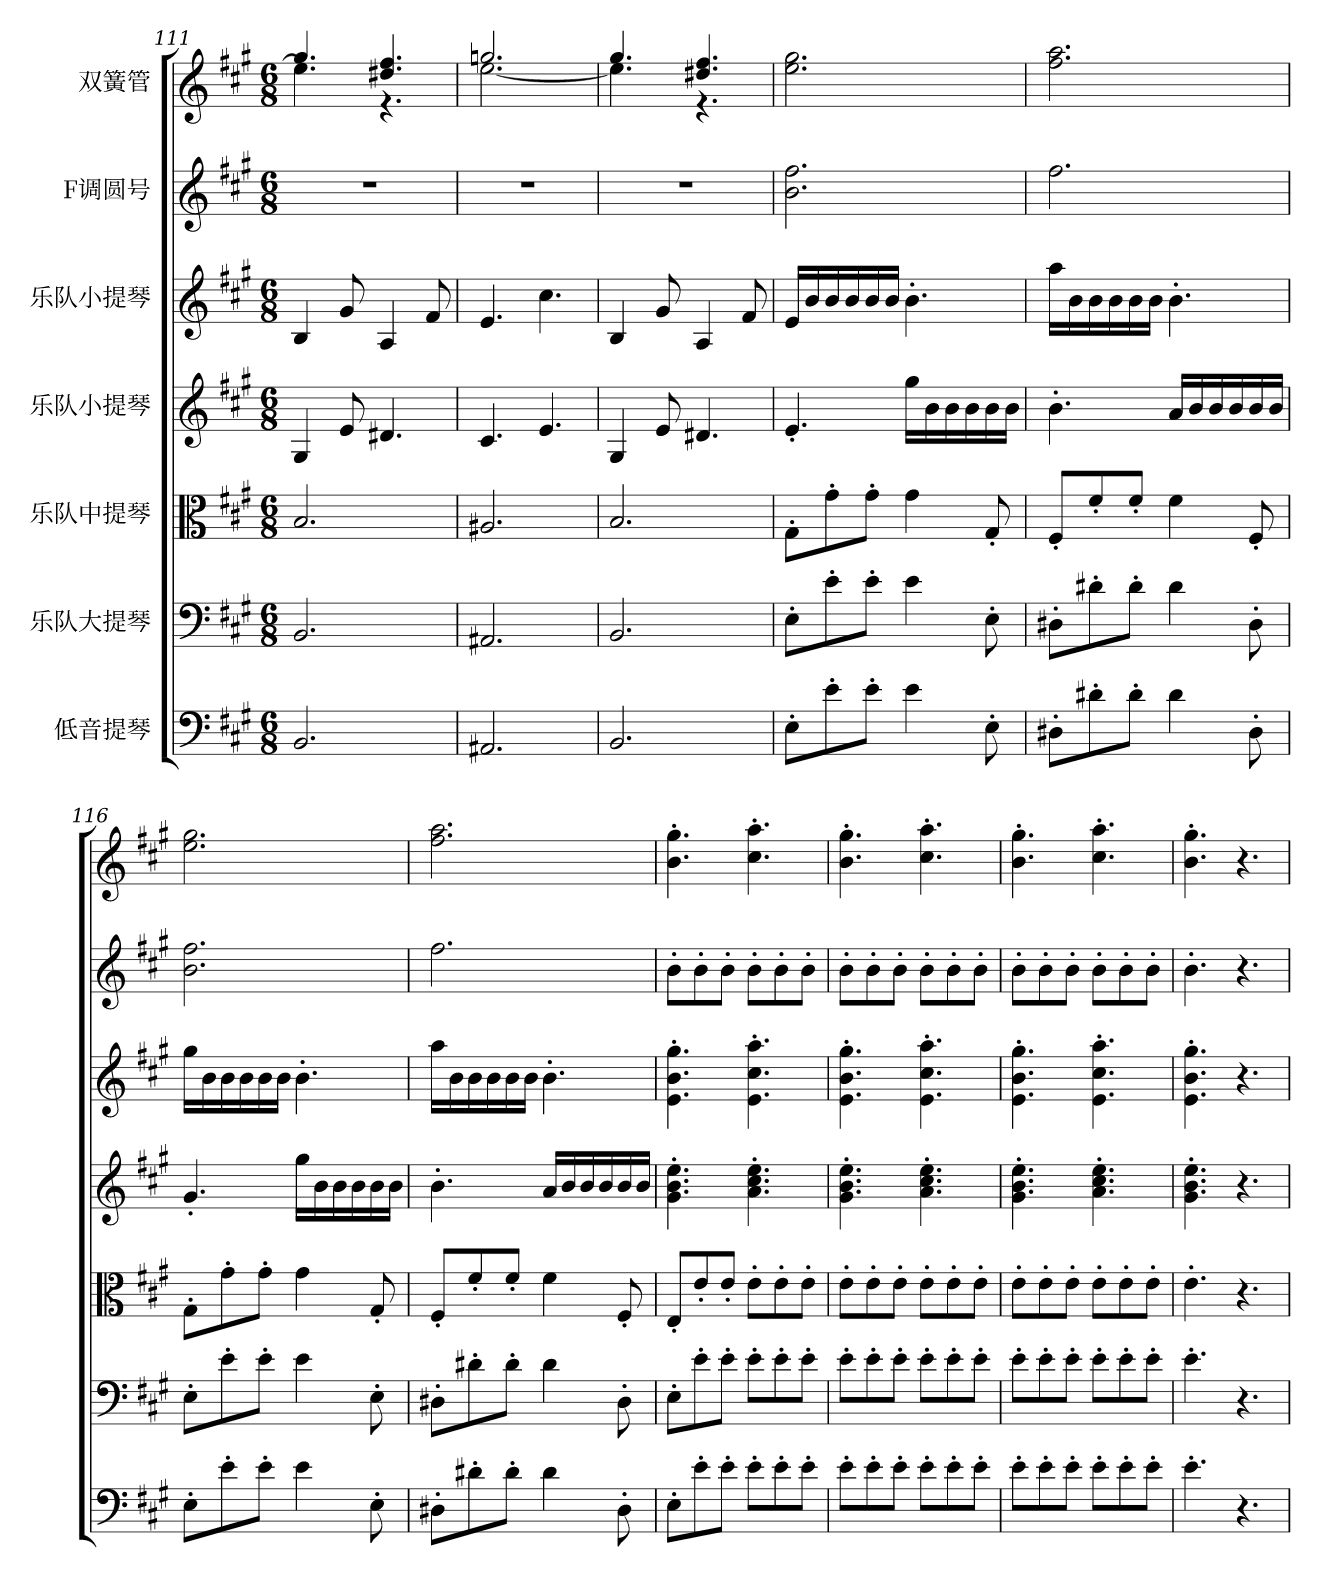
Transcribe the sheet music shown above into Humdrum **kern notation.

**kern	**kern	**kern	**kern	**kern	**kern	**kern
*part7	*part6	*part5	*part4	*part3	*part2	*part1
*staff7	*staff6	*staff5	*staff4	*staff3	*staff2	*staff1
*I"低音提琴	*I"乐队大提琴	*I"乐队中提琴	*I"乐队小提琴	*I"乐队小提琴	*I"F调圆号	*I"双簧管
*clefF4	*clefF4	*clefC3	*clefG2	*clefG2	*clefG2	*clefG2
*ITrd7c12	*	*	*	*	*ITrd4c7	*
*k[f#c#g#]	*k[f#c#g#]	*k[f#c#g#]	*k[f#c#g#]	*k[f#c#g#]	*k[f#c#]	*k[f#c#g#]
*M6/8	*M6/8	*M6/8	*M6/8	*M6/8	*M6/8	*M6/8
=111	=111	=111	=111	=111	=111	=111
*	*	*	*	*	*	*^
2.BBB/	2.BB/	2.B/	4G#/	4B/	2.r	4.gg#/	4.ee\]
.	.	.	8e/	8g#/	.	.	.
.	.	.	4.d#X/	4A/	.	4.dd#X/ 4.ff#/	4.r
.	.	.	.	8f#/	.	.	.
=112	=112	=112	=112	=112	=112	=112	=112
2.AAA#X/	2.AA#X/	2.A#X/	4.c#/	4.e/	2.r	2.ggn/	[2.ee\
.	.	.	4.e/	4.cc#\	.	.	.
=113	=113	=113	=113	=113	=113	=113	=113
2.BBB/	2.BB/	2.B/	4G#/	4B/	2.r	4.gg#/	4.ee\]
.	.	.	8e/	8g#/	.	.	.
.	.	.	4.d#X/	4A/	.	4.dd#X/ 4.ff#/	4.r
.	.	.	.	8f#/	.	.	.
*	*	*	*	*	*	*v	*v
!!LO:PB:g=z
=114	=114	=114	=114	=114	=114	=114
*	*	*	*	*	*	*MM162
8EE'\L	8E'\L	8G#'\L	4.e'/	16e/LL	2.e\ 2.b\	2.ee\ 2.gg#\
.	.	.	.	16b/	.	.
8E'\	8e'\	8g#'\	.	16b/	.	.
.	.	.	.	16b/	.	.
8E'\J	8e'\J	8g#'\J	.	16b/	.	.
.	.	.	.	16b/JJ	.	.
4E\	4e\	4g#\	16gg#\LL	4.b'\	.	.
.	.	.	16b\	.	.	.
.	.	.	16b\	.	.	.
.	.	.	16b\	.	.	.
8EE'\	8E'\	8G#'/	16b\	.	.	.
.	.	.	16b\JJ	.	.	.
=115	=115	=115	=115	=115	=115	=115
8DD#X'\L	8D#X'\L	8F#'/L	4.b'\	16aa\LL	2.b\	2.ff#\ 2.aa\
.	.	.	.	16b\	.	.
8D#X'\	8d#X'\	8f#'/	.	16b\	.	.
.	.	.	.	16b\	.	.
8D#'\J	8d#'\J	8f#'/J	.	16b\	.	.
.	.	.	.	16b\JJ	.	.
4D#\	4d#\	4f#\	16a/LL	4.b'\	.	.
.	.	.	16b/	.	.	.
.	.	.	16b/	.	.	.
.	.	.	16b/	.	.	.
8DD#'\	8D#'\	8F#'/	16b/	.	.	.
.	.	.	16b/JJ	.	.	.
=116	=116	=116	=116	=116	=116	=116
8EE'\L	8E'\L	8G#'\L	4.g#'/	16gg#\LL	2.e\ 2.b\	2.ee\ 2.gg#\
.	.	.	.	16b\	.	.
8E'\	8e'\	8g#'\	.	16b\	.	.
.	.	.	.	16b\	.	.
8E'\J	8e'\J	8g#'\J	.	16b\	.	.
.	.	.	.	16b\JJ	.	.
4E\	4e\	4g#\	16gg#\LL	4.b'\	.	.
.	.	.	16b\	.	.	.
.	.	.	16b\	.	.	.
.	.	.	16b\	.	.	.
8EE'\	8E'\	8G#'/	16b\	.	.	.
.	.	.	16b\JJ	.	.	.
!!LO:PB:g=z
=117	=117	=117	=117	=117	=117	=117
8DD#X'\L	8D#X'\L	8F#'/L	4.b'\	16aa\LL	2.b\	2.ff#\ 2.aa\
.	.	.	.	16b\	.	.
8D#X'\	8d#X'\	8f#'/	.	16b\	.	.
.	.	.	.	16b\	.	.
8D#'\J	8d#'\J	8f#'/J	.	16b\	.	.
.	.	.	.	16b\JJ	.	.
4D#\	4d#\	4f#\	16a/LL	4.b'\	.	.
.	.	.	16b/	.	.	.
.	.	.	16b/	.	.	.
.	.	.	16b/	.	.	.
8DD#'\	8D#'\	8F#'/	16b/	.	.	.
.	.	.	16b/JJ	.	.	.
=118	=118	=118	=118	=118	=118	=118
8EE'\L	8E'\L	8E'/L	4.g#\' 4.b\' 4.ee\'	4.e\' 4.b\' 4.gg#\'	8e'\L	4.b\' 4.gg#\'
8E'\	8e'\	8e'/	.	.	8e'\	.
8E'\J	8e'\J	8e'/J	.	.	8e'\J	.
8E'\L	8e'\L	8e'\L	4.a\' 4.cc#\' 4.ee\'	4.e\' 4.cc#\' 4.aa\'	8e'\L	4.cc#\' 4.aa\'
8E'\	8e'\	8e'\	.	.	8e'\	.
8E'\J	8e'\J	8e'\J	.	.	8e'\J	.
=119	=119	=119	=119	=119	=119	=119
8E'\L	8e'\L	8e'\L	4.g#\' 4.b\' 4.ee\'	4.e\' 4.b\' 4.gg#\'	8e'\L	4.b\' 4.gg#\'
8E'\	8e'\	8e'\	.	.	8e'\	.
8E'\J	8e'\J	8e'\J	.	.	8e'\J	.
8E'\L	8e'\L	8e'\L	4.a\' 4.cc#\' 4.ee\'	4.e\' 4.cc#\' 4.aa\'	8e'\L	4.cc#\' 4.aa\'
8E'\	8e'\	8e'\	.	.	8e'\	.
8E'\J	8e'\J	8e'\J	.	.	8e'\J	.
=120	=120	=120	=120	=120	=120	=120
8E'\L	8e'\L	8e'\L	4.g#\' 4.b\' 4.ee\'	4.e\' 4.b\' 4.gg#\'	8e'\L	4.b\' 4.gg#\'
8E'\	8e'\	8e'\	.	.	8e'\	.
8E'\J	8e'\J	8e'\J	.	.	8e'\J	.
8E'\L	8e'\L	8e'\L	4.a\' 4.cc#\' 4.ee\'	4.e\' 4.cc#\' 4.aa\'	8e'\L	4.cc#\' 4.aa\'
8E'\	8e'\	8e'\	.	.	8e'\	.
8E'\J	8e'\J	8e'\J	.	.	8e'\J	.
!!LO:PB:g=z
=121	=121	=121	=121	=121	=121	=121
4.E'\	4.e'\	4.e'\	4.g#\' 4.b\' 4.ee\'	4.e\' 4.b\' 4.gg#\'	4.e'\	4.b\' 4.gg#\'
4.r	4.r	4.r	4.r	4.r	4.r	4.r
=	=	=	=	=	=	=
*-	*-	*-	*-	*-	*-	*-
